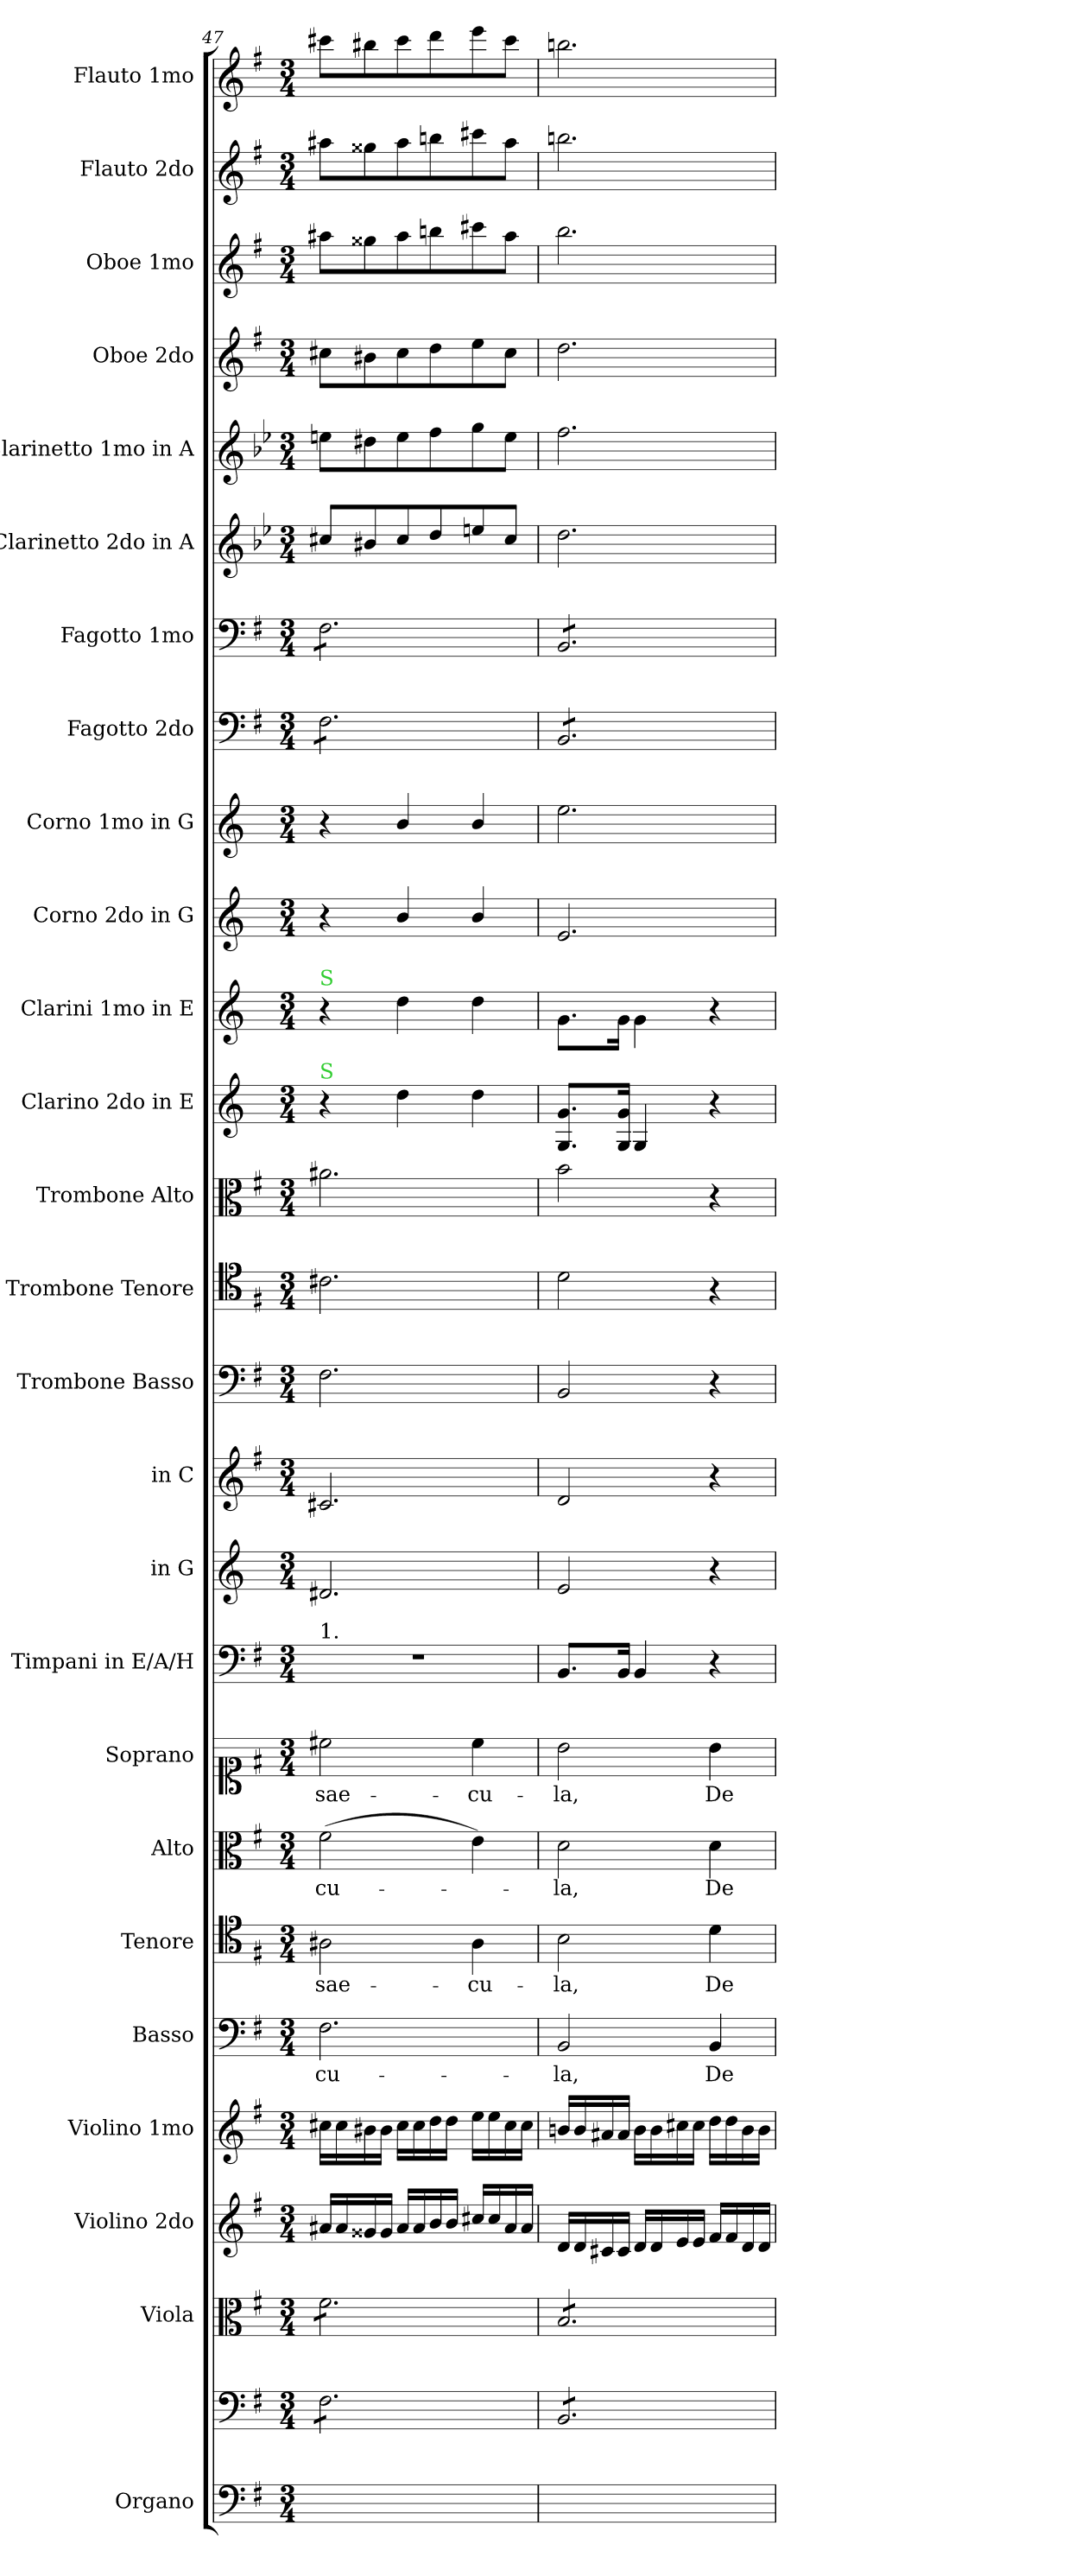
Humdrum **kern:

**kern	**kern	**kern	**kern	**kern	**kern	**text	**kern	**text	**kern	**text	**kern	**text	**kern	**kern	**kern	**kern	**kern	**kern	**kern	**kern	**kern	**kern	**kern	**kern	**kern	**kern	**kern	**kern	**kern	**kern
*part26	*part26	*part25	*part24	*part23	*part22	*part22	*part21	*part21	*part20	*part20	*part19	*part19	*part18	*part17	*part16	*part15	*part14	*part13	*part12	*part11	*part10	*part9	*part8	*part7	*part6	*part5	*part4	*part3	*part2	*part1
*staff27	*staff26	*staff25	*staff24	*staff23	*staff22	*staff22	*staff21	*staff21	*staff20	*staff20	*staff19	*staff19	*staff18	*staff17	*staff16	*staff15	*staff14	*staff13	*staff12	*staff11	*staff10	*staff9	*staff8	*staff7	*staff6	*staff5	*staff4	*staff3	*staff2	*staff1
*I"Organo	*	*I"Viola	*I"Violino 2do	*I"Violino 1mo	*I"Basso	*	*I"Tenore	*	*I"Alto	*	*I"Soprano	*	*I"Timpani in E/A/H	*I"in G	*I"in C	*I"Trombone Basso	*I"Trombone Tenore	*I"Trombone Alto	*I"Clarino 2do in E	*I"Clarini 1mo in E	*I"Corno 2do in G	*I"Corno 1mo in G	*I"Fagotto 2do	*I"Fagotto 1mo	*I"Clarinetto 2do in A	*I"Clarinetto 1mo in A	*I"Oboe 2do	*I"Oboe 1mo	*I"Flauto 2do	*I"Flauto 1mo
*I'Org	*	*I'Va	*	*	*I'B	*	*I'T	*	*I'A	*	*I'S	*	*I'Timp	*	*	*	*	*	*	*I'Clno I	*	*I'Cor I	*	*	*I'Cl II	*I'Cl I	*	*	*	*
*clefF4	*clefF4	*clefC3	*clefG2	*clefG2	*clefF4	*	*clefC4	*	*clefC3	*	*clefC1	*	*clefF4	*clefG2	*clefG2	*clefF4	*clefC4	*clefC3	*clefG2	*clefG2	*clefG2	*clefG2	*clefF4	*clefF4	*clefG2	*clefG2	*clefG2	*clefG2	*clefG2	*clefG2
*	*	*	*	*	*	*	*	*	*	*	*	*	*	*ITrd3c5	*	*	*	*	*ITrd-2c-4	*ITrd-2c-4	*ITrd3c5	*ITrd3c5	*	*	*ITrd2c3	*ITrd2c3	*	*	*	*
*k[f#]	*k[f#]	*k[f#]	*k[f#]	*k[f#]	*k[f#]	*	*k[f#]	*	*k[f#]	*	*k[f#]	*	*k[f#]	*k[f#]	*k[f#]	*k[f#]	*k[f#]	*k[f#]	*k[f#c#g#d#]	*k[f#c#g#d#]	*k[f#]	*k[f#]	*k[f#]	*k[f#]	*k[f#]	*k[f#]	*k[f#]	*k[f#]	*k[f#]	*k[f#]
*e:	*e:	*e:	*e:	*e:	*e:	*	*e:	*	*e:	*	*e:	*	*	*	*	*e:	*e:	*e:	*	*	*	*	*e:	*e:	*	*	*e:	*e:	*e:	*e:
*M3/4	*M3/4	*M3/4	*M3/4	*M3/4	*M3/4	*	*M3/4	*	*M3/4	*	*M3/4	*	*M3/4	*M3/4	*M3/4	*M3/4	*M3/4	*M3/4	*M3/4	*M3/4	*M3/4	*M3/4	*M3/4	*M3/4	*M3/4	*M3/4	*M3/4	*M3/4	*M3/4	*M3/4
=47	=47	=47	=47	=47	=47	=47	=47	=47	=47	=47	=47	=47	=47	=47	=47	=47	=47	=47	=47	=47	=47	=47	=47	=47	=47	=47	=47	=47	=47	=47
!	!	!	!	!	!	!	!	!	!	!	!	!	!	!	!	!	!	!	!	!	!	!	!LO:TX:a:color=limegreen:t=S	!	!	!	!	!	!	!
!	!	!	!	!	!	!	!	!	!	!	!	!	!	!	!	!	!	!	!	!LO:TX:a:color=limegreen:t=S	!	!	!	!	!	!	!	!	!	!
!	!	!	!	!	!	!	!	!	!	!	!	!	!	!	!	!	!	!	!LO:TX:a:color=limegreen:t=S	!	!	!	!	!	!	!	!	!	!	!
!	!	!	!	!	!	!	!	!	!	!	!	!	!LO:TX:a:t=1.	!	!	!	!	!	!	!	!	!	!	!	!	!	!	!	!	!
*	*tremolo	*	*	*	*	*	*	*	*	*	*	*	*	*	*	*	*	*	*	*	*	*	*	*	*	*	*	*	*	*
*	*	*tremolo	*	*	*	*	*	*	*	*	*	*	*	*	*	*	*	*	*	*	*	*	*	*	*	*	*	*	*	*
*	*	*	*	*	*	*	*	*	*	*	*	*	*	*	*	*	*	*	*	*	*	*	*tremolo	*	*	*	*	*	*	*
*	*	*	*	*	*	*	*	*	*	*	*	*	*	*	*	*	*	*	*	*	*	*	*	*tremolo	*	*	*	*	*	*
2.ryy	8F#\L	8f#\L	16a#X/LL	16cc#X\LL	2.F#\	-cu-	2A#X\	sae-	(>2f#\	-cu-	2cc#X\	sae-	2.r	2.A#X/	2.c#X/	2.F#\	2.c#X\	2.a#X\	4r	4r	4r	4r	8F#\L	8F#\L	8a#X/L	8cc#X\L	8cc#X\L	8aa#X\L	8aa#X\L	8ccc#X\L
.	.	.	16a#/	16cc#\	.	.	.	.	.	.	.	.	.	.	.	.	.	.	.	.	.	.	.	.	.	.	.	.	.	.
.	8F#\	8f#\	16g##X/	16b#X\	.	.	.	.	.	.	.	.	.	.	.	.	.	.	.	.	.	.	8F#\	8F#\	8g##X/	8b#X\	8b#X\	8gg##X\	8gg##X\	8bb#X\
.	.	.	16g##/JJ	16b#\JJ	.	.	.	.	.	.	.	.	.	.	.	.	.	.	.	.	.	.	.	.	.	.	.	.	.	.
.	8F#\	8f#\	16a#/LL	16cc#\LL	.	.	.	.	.	.	.	.	.	.	.	.	.	.	4ff#\	4ff#\	4f#/	4f#/	8F#\	8F#\	8a#/	8cc#\	8cc#\	8aa#\	8aa#\	8ccc#\
.	.	.	16a#/	16cc#\	.	.	.	.	.	.	.	.	.	.	.	.	.	.	.	.	.	.	.	.	.	.	.	.	.	.
.	8F#\	8f#\	16b\	16dd\	.	.	.	.	.	.	.	.	.	.	.	.	.	.	.	.	.	.	8F#\	8F#\	8b\	8dd\	8dd\	8bbn\	8bbn\	8ddd\
.	.	.	16b\JJ	16dd\JJ	.	.	.	.	.	.	.	.	.	.	.	.	.	.	.	.	.	.	.	.	.	.	.	.	.	.
.	8F#\	8f#\	16cc#X/LL	16ee\LL	.	.	4A#\	-cu-	4e\)	.	4cc#\	-cu-	.	.	.	.	.	.	4ff#\	4ff#\	4f#/	4f#/	8F#\	8F#\	8cc#X\	8ee\	8ee\	8ccc#X\	8ccc#X\	8eee\
.	.	.	16cc#\	16ee\	.	.	.	.	.	.	.	.	.	.	.	.	.	.	.	.	.	.	.	.	.	.	.	.	.	.
.	8F#\J	8f#\J	16a#/	16cc#\	.	.	.	.	.	.	.	.	.	.	.	.	.	.	.	.	.	.	8F#\J	8F#\J	8a#/J	8cc#\J	8cc#\J	8aa#\J	8aa#\J	8ccc#\J
.	.	.	16a#/JJ	16cc#\JJ	.	.	.	.	.	.	.	.	.	.	.	.	.	.	.	.	.	.	.	.	.	.	.	.	.	.
=48	=48	=48	=48	=48	=48	=48	=48	=48	=48	=48	=48	=48	=48	=48	=48	=48	=48	=48	=48	=48	=48	=48	=48	=48	=48	=48	=48	=48	=48	=48
2.ryy	8BB/L	8B/L	16d/LL	16bn\LL	2BB/	-la,	2B\	-la,	2d\	-la,	2b\	-la,	8.BB/L	2B/	2d/	2BB/	2d\	2b\	8.B/ 8.b/L	8.b\L	2.B/	2.b\	8BB/L	8BB/L	2.b\	2.dd\	2.dd\	2.bb\	2.bbn\	2.bbn\
.	.	.	16d/	16b\	.	.	.	.	.	.	.	.	.	.	.	.	.	.	.	.	.	.	.	.	.	.	.	.	.	.
.	8BB/	8B/	16c#X/	16a#X/	.	.	.	.	.	.	.	.	.	.	.	.	.	.	.	.	.	.	8BB/	8BB/	.	.	.	.	.	.
.	.	.	16c#/JJ	16a#/JJ	.	.	.	.	.	.	.	.	16BB/Jk	.	.	.	.	.	16B/ 16b/Jk	16b\Jk	.	.	.	.	.	.	.	.	.	.
.	8BB/	8B/	16d/LL	16b\LL	.	.	.	.	.	.	.	.	4BB/	.	.	.	.	.	4B/	4b\	.	.	8BB/	8BB/	.	.	.	.	.	.
.	.	.	16d/	16b\	.	.	.	.	.	.	.	.	.	.	.	.	.	.	.	.	.	.	.	.	.	.	.	.	.	.
.	8BB/	8B/	16e/	16cc#X\	.	.	.	.	.	.	.	.	.	.	.	.	.	.	.	.	.	.	8BB/	8BB/	.	.	.	.	.	.
.	.	.	16e/JJ	16cc#\JJ	.	.	.	.	.	.	.	.	.	.	.	.	.	.	.	.	.	.	.	.	.	.	.	.	.	.
.	8BB/	8B/	16f#/LL	16dd\LL	4BB/	De-	4d\	De-	4d\	De-	4b\	De-	4r	4r	4r	4r	4r	4r	4r	4r	.	.	8BB/	8BB/	.	.	.	.	.	.
.	.	.	16f#/	16dd\	.	.	.	.	.	.	.	.	.	.	.	.	.	.	.	.	.	.	.	.	.	.	.	.	.	.
.	8BB/J	8B/J	16d/	16b\	.	.	.	.	.	.	.	.	.	.	.	.	.	.	.	.	.	.	8BB/J	8BB/J	.	.	.	.	.	.
*	*	*	*	*	*	*	*	*	*	*	*	*	*	*	*	*	*	*	*	*	*	*	*	*Xtremolo	*	*	*	*	*	*
*	*	*	*	*	*	*	*	*	*	*	*	*	*	*	*	*	*	*	*	*	*	*	*Xtremolo	*	*	*	*	*	*	*
*	*	*Xtremolo	*	*	*	*	*	*	*	*	*	*	*	*	*	*	*	*	*	*	*	*	*	*	*	*	*	*	*	*
*	*Xtremolo	*	*	*	*	*	*	*	*	*	*	*	*	*	*	*	*	*	*	*	*	*	*	*	*	*	*	*	*	*
.	.	.	16d/JJ	16b\JJ	.	.	.	.	.	.	.	.	.	.	.	.	.	.	.	.	.	.	.	.	.	.	.	.	.	.
=	=	=	=	=	=	=	=	=	=	=	=	=	=	=	=	=	=	=	=	=	=	=	=	=	=	=	=	=	=	=
*-	*-	*-	*-	*-	*-	*-	*-	*-	*-	*-	*-	*-	*-	*-	*-	*-	*-	*-	*-	*-	*-	*-	*-	*-	*-	*-	*-	*-	*-	*-
